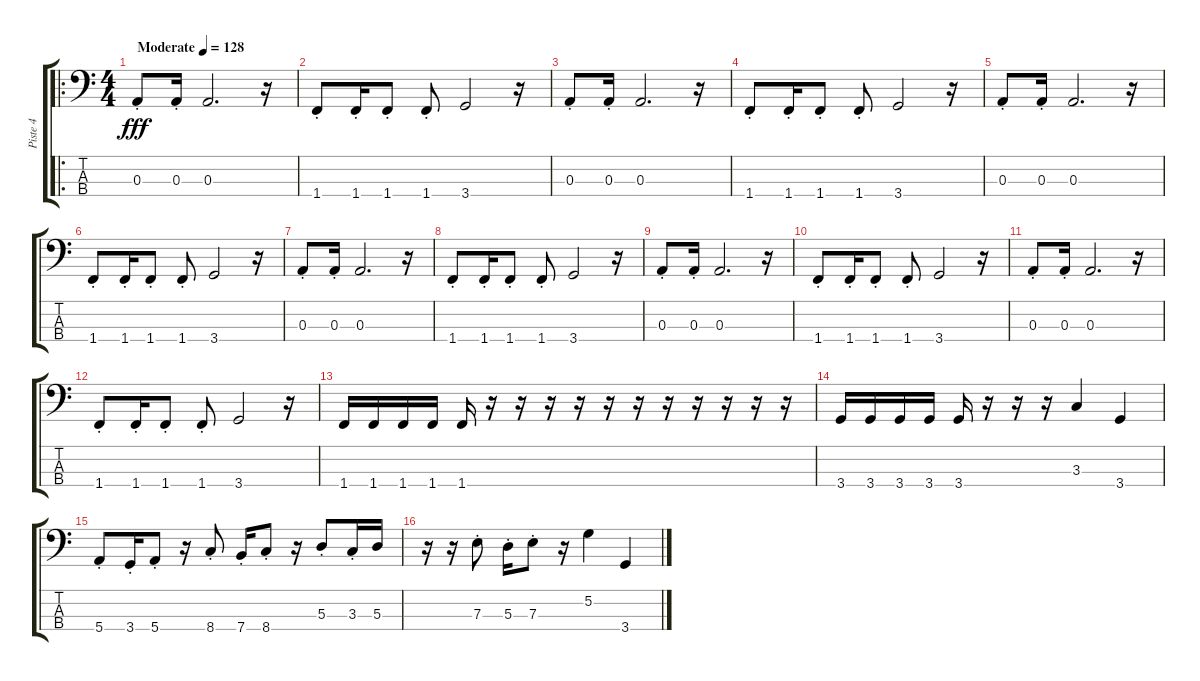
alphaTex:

\track ("Piste 4" "Piste 4") {instrument slapbass1}
\staff {score tabs}
\tuning (G2 D2 A1 E1) {hide}
\ro
\ts (4 4)
\tempo (128 "Moderate")
\clef f4
\ks c
0.3{st}.8{dy fff instrument slapbass1} 0.3{st}.16 0.3.2{d} r.16 |
1.4{st}.8 1.4{st}.16 1.4{st}.8 1.4{st}.8 3.4.2 r.16 |
0.3{st}.8 0.3{st}.16 0.3.2{d} r.16 |
1.4{st}.8 1.4{st}.16 1.4{st}.8 1.4{st}.8 3.4.2 r.16 |
0.3{st}.8 0.3{st}.16 0.3.2{d} r.16 |
1.4{st}.8 1.4{st}.16 1.4{st}.8 1.4{st}.8 3.4.2 r.16 |
0.3{st}.8 0.3{st}.16 0.3.2{d} r.16 |
1.4{st}.8 1.4{st}.16 1.4{st}.8 1.4{st}.8 3.4.2 r.16 |
0.3{st}.8 0.3{st}.16 0.3.2{d} r.16 |
1.4{st}.8 1.4{st}.16 1.4{st}.8 1.4{st}.8 3.4.2 r.16 |
0.3{st}.8 0.3{st}.16 0.3.2{d} r.16 |
1.4{st}.8 1.4{st}.16 1.4{st}.8 1.4{st}.8 3.4.2 r.16 |
1.4.16 1.4.16 1.4.16 1.4.16 1.4.16 r.16 r.16 r.16 r.16 r.16 r.16 r.16 r.16 r.16 r.16 r.16 |
3.4.16 3.4.16 3.4.16 3.4.16 3.4.16 r.16 r.16 r.16 3.3.4 3.4.4 |
5.4{st}.8 3.4{st}.16 5.4{st}.8 r.16 8.4{st}.8 7.4{st}.16 8.4{st}.8 r.16 5.3{st}.8 3.3{st}.16 5.3.16 |
r.16 r.16 7.3{st}.8 5.3{st}.16 7.3{st}.8 r.16 5.2.4 3.4.4
